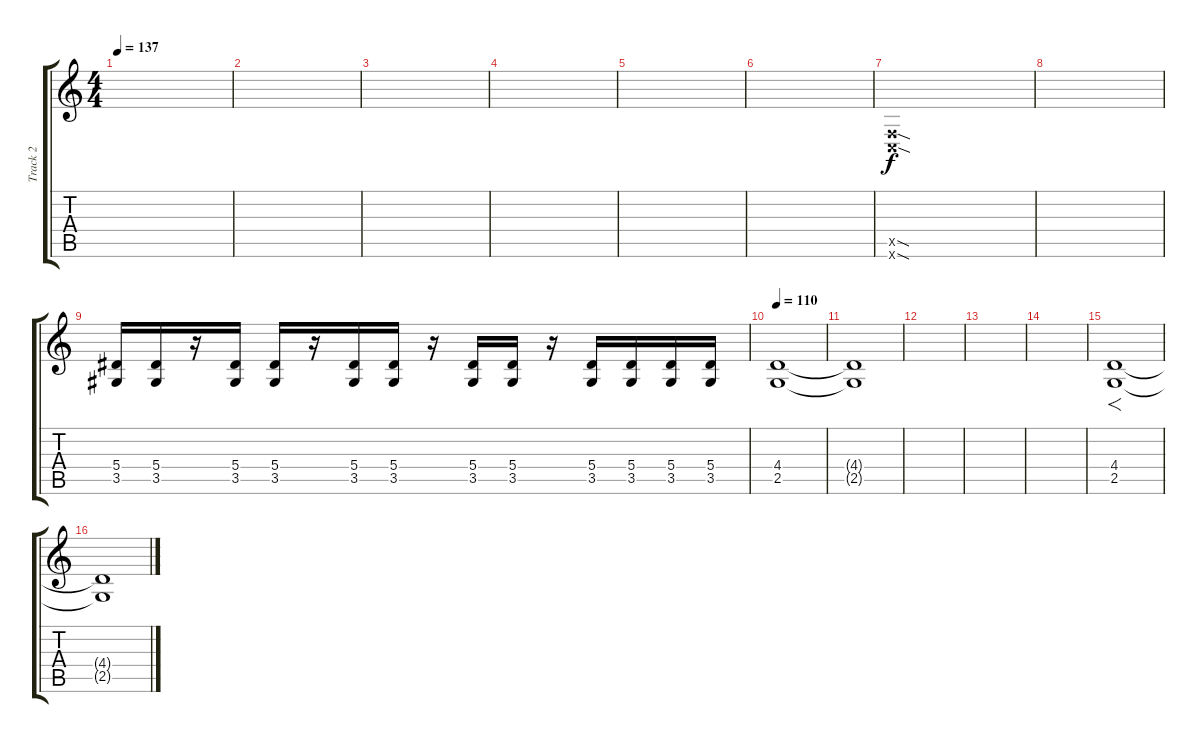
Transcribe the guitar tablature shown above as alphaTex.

\track ("Track 2" "Track 2") {instrument distortionguitar}
\staff {score tabs}
\tuning (C4 G3 Eb3 Bb2 F2 C2) {hide}
\ts (4 4)
\tempo 137
\clef g2
\ks c
|
|
|
|
|
|
(0.5{sod x} 0.6{sod x}).1 |
|
(5.4 3.5).16 (5.4 3.5).16 r.16 (5.4 3.5).16 (5.4 3.5).16 r.16 (5.4 3.5).16 (5.4 3.5).16 r.16 (5.4 3.5).16 (5.4 3.5).16 r.16 (5.4 3.5).16 (5.4 3.5).16 (5.4 3.5).16 (5.4 3.5).16 |
\tempo 105
\tempo 110
(4.4 2.5).1 |
(4.4{t} 2.5{t}).1 |
|
|
|
(4.4 2.5).1{f} |
(4.4{t} 2.5{t}).1
